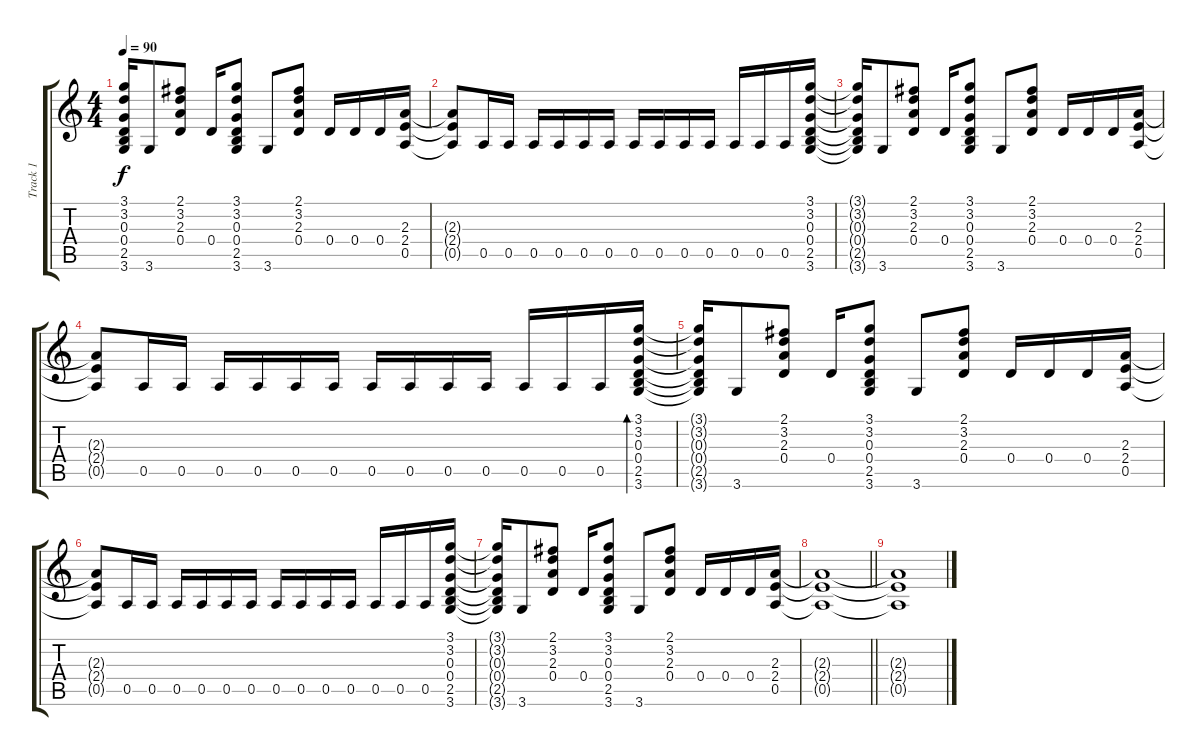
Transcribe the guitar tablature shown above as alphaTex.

\track ("Track 1" "Track 1") {instrument electricguitarjazz}
\staff {score tabs}
\tuning (E4 B3 G3 D3 A2 E2) {hide}
\ts (4 4)
\tempo 90
\clef g2
\ks c
(3.1{t} 3.2{t} 0.3{t} 0.4{t} 2.5{t} 3.6{t}).16{dy f} 3.6.8 (2.1 3.2 2.3 0.4).8 0.4.16 (3.1 3.2 0.3 0.4 2.5 3.6).8 3.6.8 (2.1 3.2 2.3 0.4).8 0.4.16 0.4.16 0.4.16 (2.3 2.4 0.5).16 |
(2.3{t} 2.4{t} 0.5{t}).8 0.5.16 0.5.16 0.5.16 0.5.16 0.5.16 0.5.16 0.5.16 0.5.16 0.5.16 0.5.16 0.5.16 0.5.16 0.5.16 (3.1 3.2 0.3 0.4 2.5 3.6).16 |
(3.1{t} 3.2{t} 0.3{t} 0.4{t} 2.5{t} 3.6{t}).16 3.6.8 (2.1 3.2 2.3 0.4).8 0.4.16 (3.1 3.2 0.3 0.4 2.5 3.6).8 3.6.8 (2.1 3.2 2.3 0.4).8 0.4.16 0.4.16 0.4.16 (2.3 2.4 0.5).16 |
(2.3{t} 2.4{t} 0.5{t}).8 0.5.16 0.5.16 0.5.16 0.5.16 0.5.16 0.5.16 0.5.16 0.5.16 0.5.16 0.5.16 0.5.16 0.5.16 0.5.16 (3.1 3.2 0.3 0.4 2.5 3.6).16{bd 30} |
(3.1{t} 3.2{t} 0.3{t} 0.4{t} 2.5{t} 3.6{t}).16 3.6.8 (2.1 3.2 2.3 0.4).8 0.4.16 (3.1 3.2 0.3 0.4 2.5 3.6).8 3.6.8 (2.1 3.2 2.3 0.4).8 0.4.16 0.4.16 0.4.16 (2.3 2.4 0.5).16 |
(2.3{t} 2.4{t} 0.5{t}).8 0.5.16 0.5.16 0.5.16 0.5.16 0.5.16 0.5.16 0.5.16 0.5.16 0.5.16 0.5.16 0.5.16 0.5.16 0.5.16 (3.1 3.2 0.3 0.4 2.5 3.6).16 |
(3.1{t} 3.2{t} 0.3{t} 0.4{t} 2.5{t} 3.6{t}).16 3.6.8 (2.1 3.2 2.3 0.4).8 0.4.16 (3.1 3.2 0.3 0.4 2.5 3.6).8 3.6.8 (2.1 3.2 2.3 0.4).8 0.4.16 0.4.16 0.4.16 (2.3 2.4 0.5).16 |
\barLineRight lightlight
(2.3{t} 2.4{t} 0.5{t}).1 |
(2.3{t} 2.4{t} 0.5{t}).1
